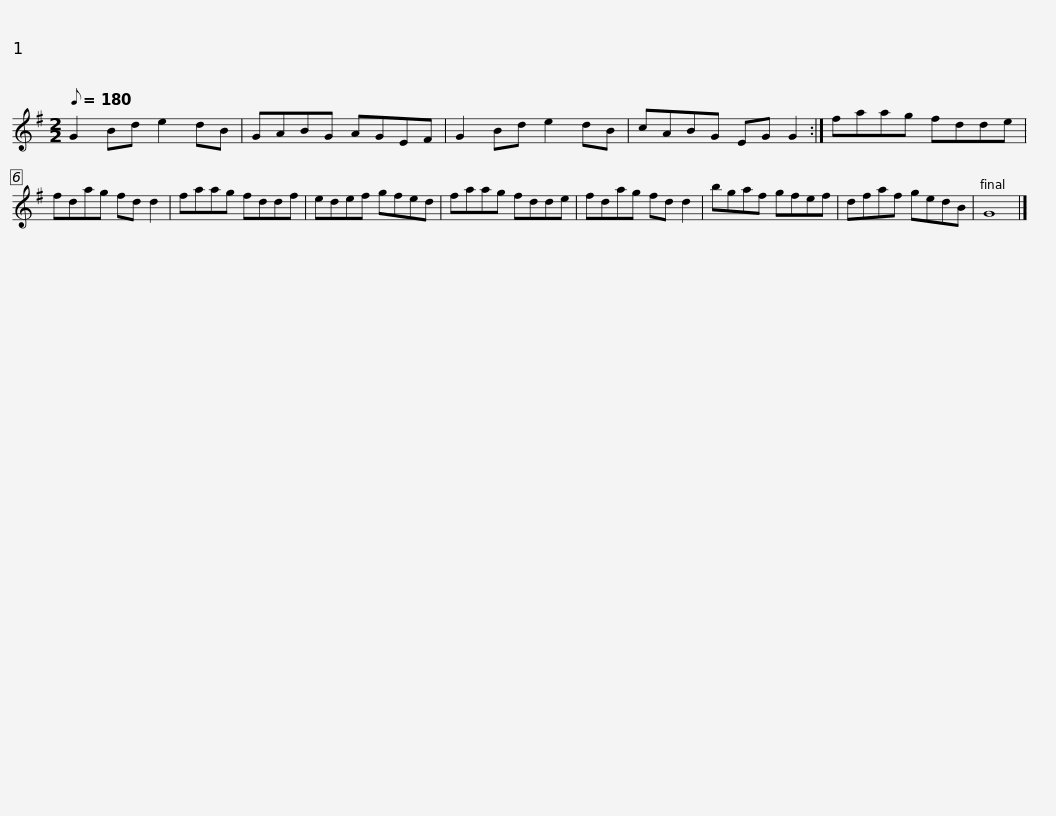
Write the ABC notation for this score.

X:1
L:1/8
Q:1/8=180
M:2/2
I:linebreak $
K:G
V:1 treble
V:1
 G2 Bd e2 dB | GABG AGEF | G2 Bd e2 dB | cABG EG G2 :| faag fdde | %5
 fdag fd d2 |$ faag fddf | edef gfed | faag fdde | fdag fd d2 | %10
 bgaf gfef |$ dfaf gedB | G8 |] %13
